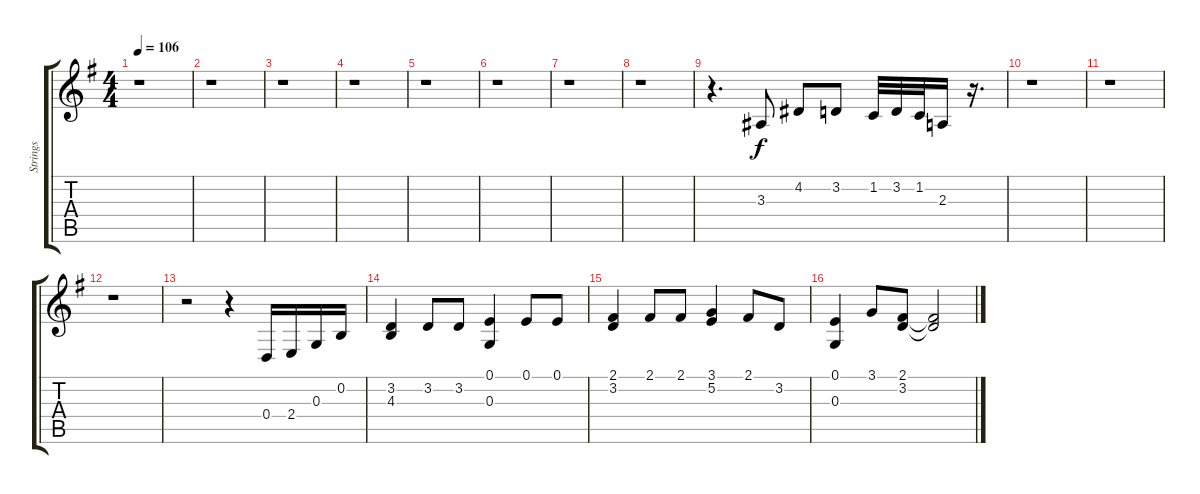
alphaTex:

\track ("Strings" "Strings") {instrument stringensemble2}
\staff {score tabs}
\tuning (E4 B3 G3 D3 A2 E2) {hide}
\ts (4 4)
\tempo 106
\clef g2
\ks g
r.1{dy f} |
r.1 |
r.1 |
r.1 |
r.1 |
r.1 |
r.1 |
r.1 |
r.4{d} 3.3.8 4.2.8 3.2.8 1.2.32 3.2.32 1.2.32 2.3.16 r.16{d} |
r.1 |
r.1 |
r.1 |
r.2 r.4 0.4.16 2.4.16 0.3.16 0.2.16 |
(3.2 4.3).4 3.2.8 3.2.8 (0.1 0.3).4 0.1.8 0.1.8 |
(2.1 3.2).4 2.1.8 2.1.8 (3.1 5.2).4 2.1.8 3.2.8 |
(0.1 0.3).4 3.1.8 (2.1 3.2).8 (2.1{t} 3.2{t}).2
